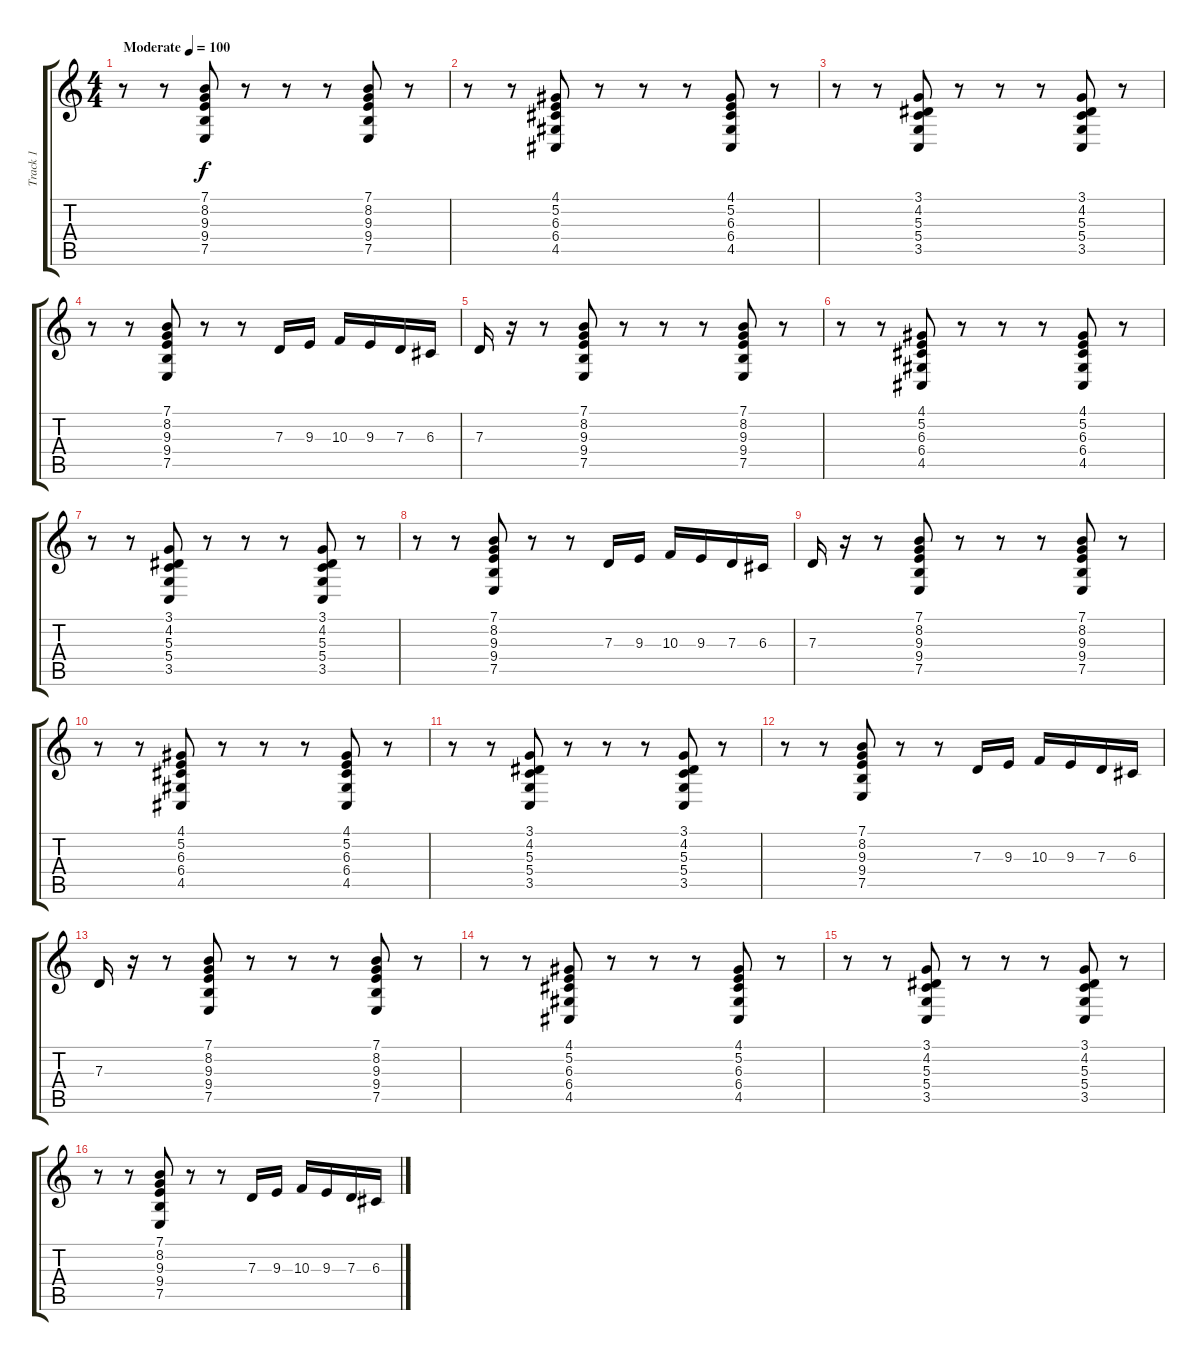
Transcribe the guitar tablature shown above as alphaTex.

\track ("Track 1" "Track 1") {instrument acousticgrandpiano}
\staff {score tabs}
\tuning (E4 B3 G3 D3 A2 E2) {hide}
\ts (4 4)
\tempo (100 "Moderate")
\clef g2
\ks c
r.8{dy f instrument acousticgrandpiano} r.8 (7.1 8.2 9.3 9.4 7.5).8 r.8 r.8 r.8 (7.1 8.2 9.3 9.4 7.5).8 r.8 |
r.8 r.8 (4.1 5.2 6.3 6.4 4.5).8 r.8 r.8 r.8 (4.1 5.2 6.3 6.4 4.5).8 r.8 |
r.8 r.8 (3.1 4.2 5.3 5.4 3.5).8 r.8 r.8 r.8 (3.1 4.2 5.3 5.4 3.5).8 r.8 |
r.8 r.8 (7.1 8.2 9.3 9.4 7.5).8 r.8 r.8 7.3.16 9.3.16 10.3.16 9.3.16 7.3.16 6.3.16 |
7.3.16 r.16 r.8 (7.1 8.2 9.3 9.4 7.5).8 r.8 r.8 r.8 (7.1 8.2 9.3 9.4 7.5).8 r.8 |
r.8 r.8 (4.1 5.2 6.3 6.4 4.5).8 r.8 r.8 r.8 (4.1 5.2 6.3 6.4 4.5).8 r.8 |
r.8 r.8 (3.1 4.2 5.3 5.4 3.5).8 r.8 r.8 r.8 (3.1 4.2 5.3 5.4 3.5).8 r.8 |
r.8 r.8 (7.1 8.2 9.3 9.4 7.5).8 r.8 r.8 7.3.16 9.3.16 10.3.16 9.3.16 7.3.16 6.3.16 |
7.3.16 r.16 r.8 (7.1 8.2 9.3 9.4 7.5).8 r.8 r.8 r.8 (7.1 8.2 9.3 9.4 7.5).8 r.8 |
r.8 r.8 (4.1 5.2 6.3 6.4 4.5).8 r.8 r.8 r.8 (4.1 5.2 6.3 6.4 4.5).8 r.8 |
r.8 r.8 (3.1 4.2 5.3 5.4 3.5).8 r.8 r.8 r.8 (3.1 4.2 5.3 5.4 3.5).8 r.8 |
r.8 r.8 (7.1 8.2 9.3 9.4 7.5).8 r.8 r.8 7.3.16 9.3.16 10.3.16 9.3.16 7.3.16 6.3.16 |
7.3.16 r.16 r.8 (7.1 8.2 9.3 9.4 7.5).8 r.8 r.8 r.8 (7.1 8.2 9.3 9.4 7.5).8 r.8 |
r.8 r.8 (4.1 5.2 6.3 6.4 4.5).8 r.8 r.8 r.8 (4.1 5.2 6.3 6.4 4.5).8 r.8 |
r.8 r.8 (3.1 4.2 5.3 5.4 3.5).8 r.8 r.8 r.8 (3.1 4.2 5.3 5.4 3.5).8 r.8 |
r.8 r.8 (7.1 8.2 9.3 9.4 7.5).8 r.8 r.8 7.3.16 9.3.16 10.3.16 9.3.16 7.3.16 6.3.16
